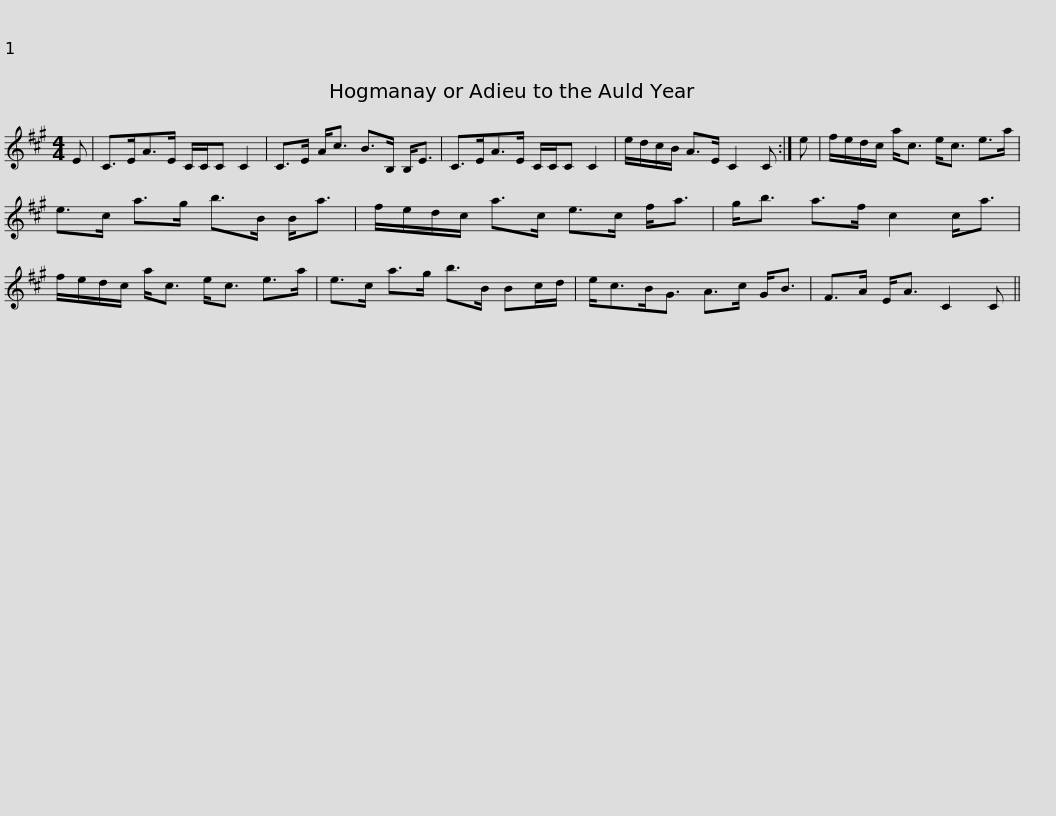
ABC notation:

X:1
L:1/8
M:4/4
I:linebreak $
K:A
V:1 treble
V:1
 E | C>EA>E C/C/C C2 | C>E A<c B>B, B,<E | C>EA>E C/C/C C2 | e/d/c/B/ A>E C2 C :|$ %5
 e | f/e/d/c/ a<c e<c e>a | e>c a>g b>B B<a | f/e/d/c/ a>c e>c f<a | g<b a>f c2 c<a |$ %10
 f/e/d/c/ a<c e<c e>a | e>c a>g b>B Bc/d/ | e<cB<G A>c G<B | F>A E<A C2 C || %14
